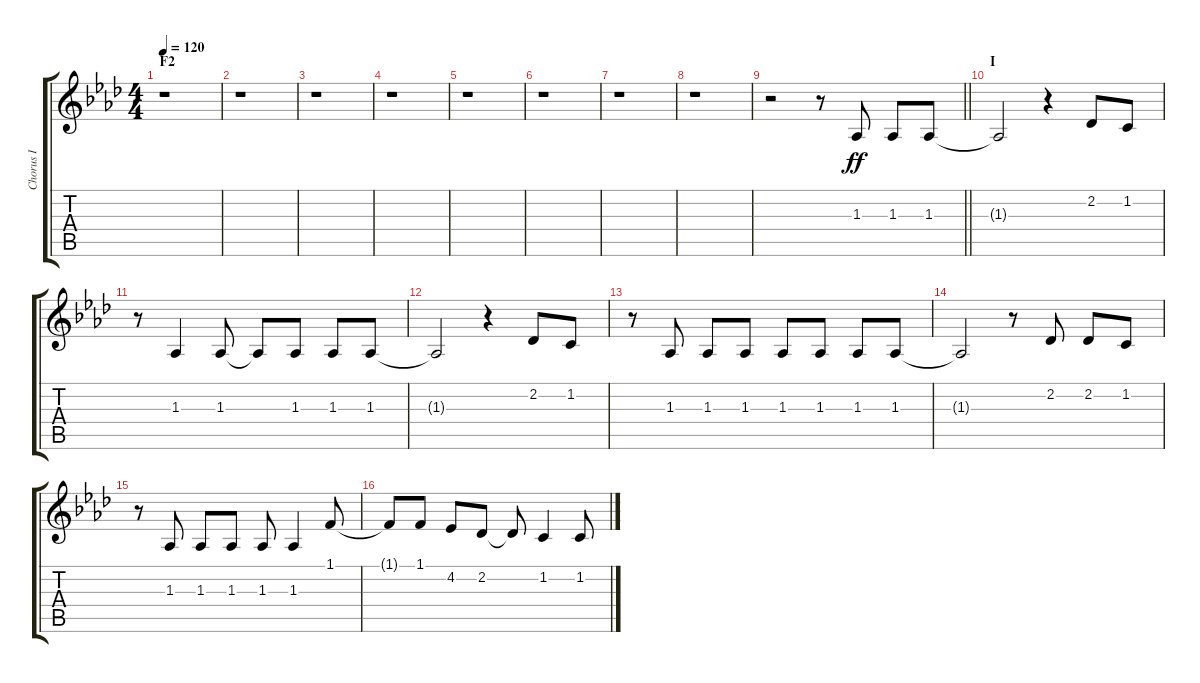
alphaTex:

\track ("Chorus I" "Chorus I") {instrument voiceoohs}
\staff {score tabs}
\tuning (E4 B3 G3 D3 A2 E2) {hide}
\ts (4 4)
\section ("" "F2")
\tempo 120
\clef g2
\ks ab
r.1{dy ff} |
r.1 |
r.1 |
r.1 |
r.1 |
r.1 |
r.1 |
r.1 |
\barLineRight lightlight
r.2 r.8 1.3.8 1.3.8 1.3.8 |
\section ("" "I")
1.3{t}.2 r.4 2.2.8 1.2.8 |
r.8 1.3.4 1.3.8 1.3{t}.8 1.3.8 1.3.8 1.3.8 |
1.3{t}.2 r.4 2.2.8 1.2.8 |
r.8 1.3.8 1.3.8 1.3.8 1.3.8 1.3.8 1.3.8 1.3.8 |
1.3{t}.2 r.8 2.2.8 2.2.8 1.2.8 |
r.8 1.3.8 1.3.8 1.3.8 1.3.8 1.3.4 1.1.8 |
1.1{t}.8 1.1.8 4.2.8 2.2.8 2.2{t}.8 1.2.4 1.2.8
